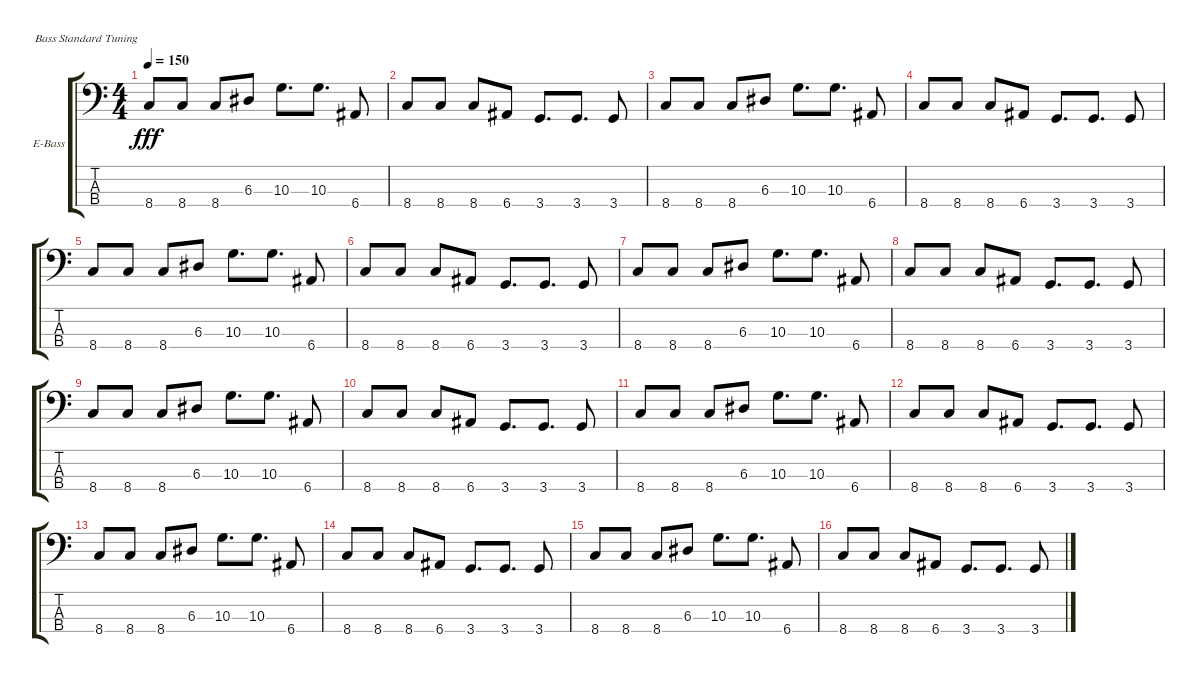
\defaultSystemsLayout 4
\bracketExtendMode groupsimilarinstruments
\firstSystemTrackNameOrientation horizontal
\otherSystemsTrackNameOrientation horizontal
\track ("O`Malley" "E-Bass") {instrument electricbassfinger}
\staff {score tabs}
\tuning (G2 D2 A1 E1)
\ts (4 4)
\tempo 150
\clef f4
\ks c
8.4.8{dy fff} 8.4.8 8.4.8 6.3.8 10.3.8{d} 10.3.8{d} 6.4.8 |
8.4.8 8.4.8 8.4.8 6.4.8 3.4.8{d} 3.4.8{d} 3.4.8 |
8.4.8 8.4.8 8.4.8 6.3.8 10.3.8{d} 10.3.8{d} 6.4.8 |
8.4.8 8.4.8 8.4.8 6.4.8 3.4.8{d} 3.4.8{d} 3.4.8 |
8.4.8 8.4.8 8.4.8 6.3.8 10.3.8{d} 10.3.8{d} 6.4.8 |
8.4.8 8.4.8 8.4.8 6.4.8 3.4.8{d} 3.4.8{d} 3.4.8 |
8.4.8 8.4.8 8.4.8 6.3.8 10.3.8{d} 10.3.8{d} 6.4.8 |
8.4.8 8.4.8 8.4.8 6.4.8 3.4.8{d} 3.4.8{d} 3.4.8 |
8.4.8 8.4.8 8.4.8 6.3.8 10.3.8{d} 10.3.8{d} 6.4.8 |
8.4.8 8.4.8 8.4.8 6.4.8 3.4.8{d} 3.4.8{d} 3.4.8 |
8.4.8 8.4.8 8.4.8 6.3.8 10.3.8{d} 10.3.8{d} 6.4.8 |
8.4.8 8.4.8 8.4.8 6.4.8 3.4.8{d} 3.4.8{d} 3.4.8 |
8.4.8 8.4.8 8.4.8 6.3.8 10.3.8{d} 10.3.8{d} 6.4.8 |
8.4.8 8.4.8 8.4.8 6.4.8 3.4.8{d} 3.4.8{d} 3.4.8 |
8.4.8 8.4.8 8.4.8 6.3.8 10.3.8{d} 10.3.8{d} 6.4.8 |
8.4.8 8.4.8 8.4.8 6.4.8 3.4.8{d} 3.4.8{d} 3.4.8
